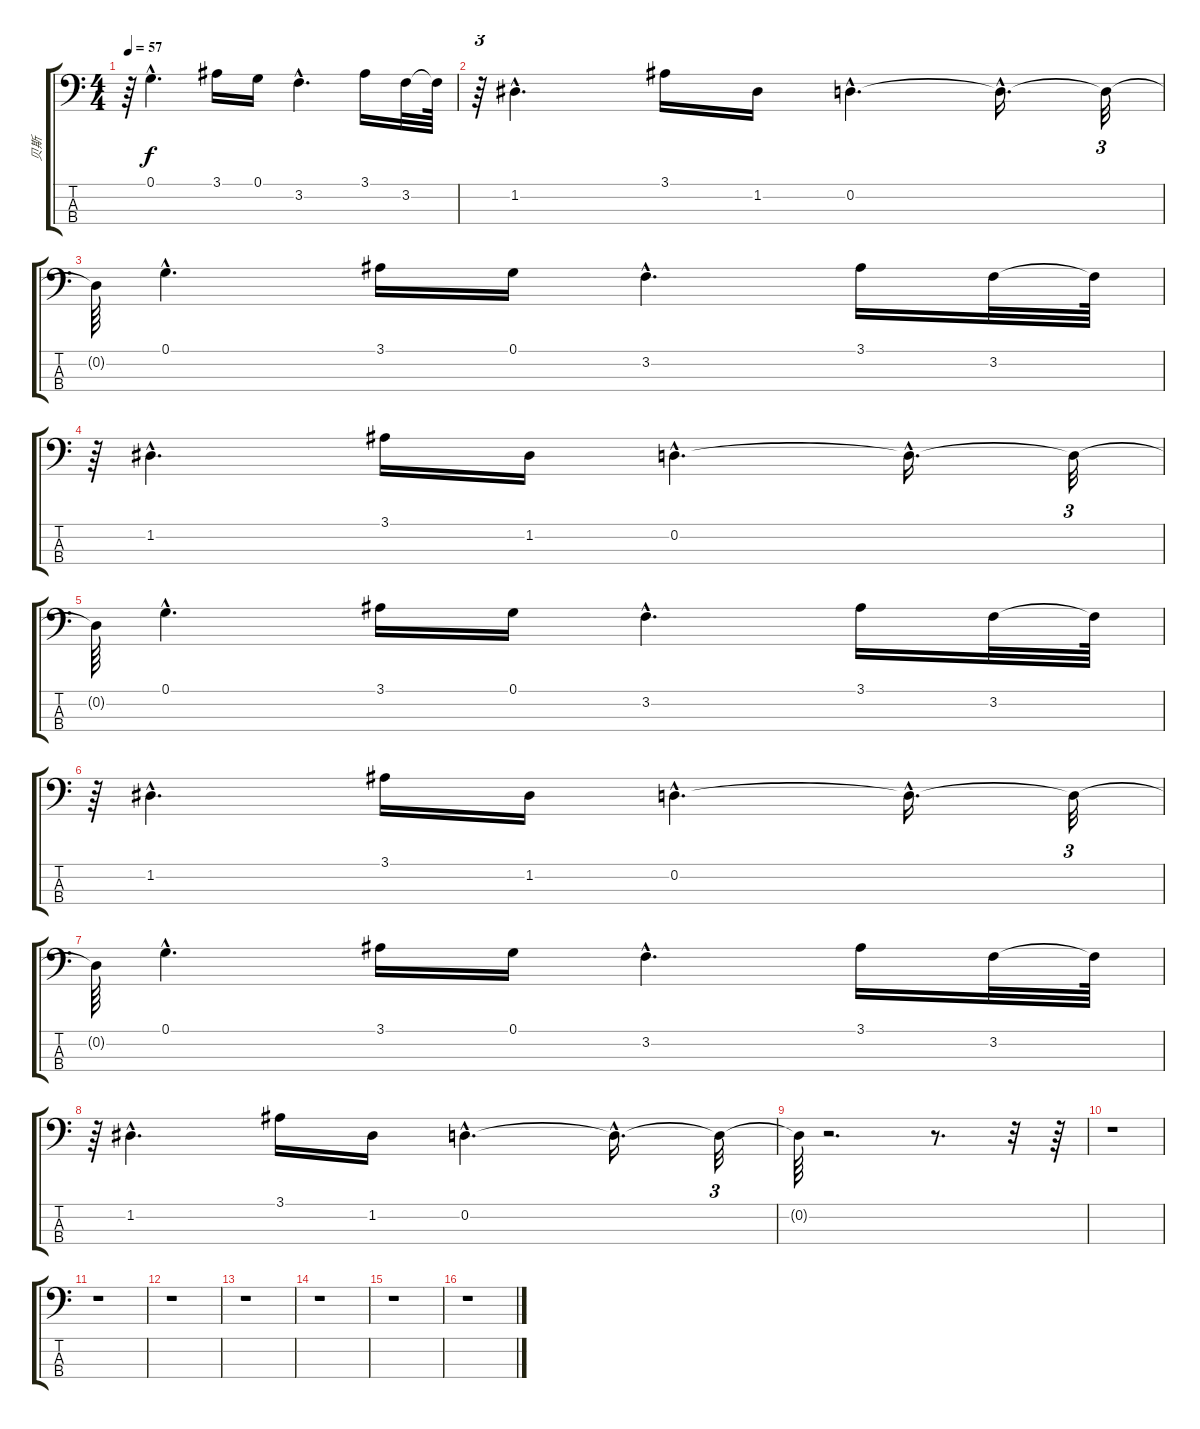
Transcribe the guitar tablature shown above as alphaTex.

\track ("贝斯" "贝斯") {instrument slapbass2}
\staff {score tabs}
\tuning (G2 D2 A1 E1) {hide}
\ts (4 4)
\tempo 57
\clef f4
\ks c
r.64{dy f} 0.1{hac}.4{d} 3.1.16 0.1.16 3.2{hac}.4{d} 3.1.16 3.2.32 3.2{t}.64 |
r.64{tu (3 2)} 1.2{hac}.4{d} 3.1.16 1.2.16 0.2{hac}.4{d} 0.2{hac t}.16{d} 0.2{t}.32{tu (3 2)} |
0.2{t}.64 0.1{hac}.4{d} 3.1.16 0.1.16 3.2{hac}.4{d} 3.1.16 3.2.32 3.2{t}.64 |
r.64{tu (3 2)} 1.2{hac}.4{d} 3.1.16 1.2.16 0.2{hac}.4{d} 0.2{hac t}.16{d} 0.2{t}.32{tu (3 2)} |
0.2{t}.64 0.1{hac}.4{d} 3.1.16 0.1.16 3.2{hac}.4{d} 3.1.16 3.2.32 3.2{t}.64 |
r.64{tu (3 2)} 1.2{hac}.4{d} 3.1.16 1.2.16 0.2{hac}.4{d} 0.2{hac t}.16{d} 0.2{t}.32{tu (3 2)} |
0.2{t}.64 0.1{hac}.4{d} 3.1.16 0.1.16 3.2{hac}.4{d} 3.1.16 3.2.32 3.2{t}.64 |
r.64{tu (3 2)} 1.2{hac}.4{d} 3.1.16 1.2.16 0.2{hac}.4{d} 0.2{hac t}.16{d} 0.2{t}.32{tu (3 2)} |
0.2{t}.64 r.2{d} r.8{d} r.32 r.64 |
r.1 |
r.1 |
r.1 |
r.1 |
r.1 |
r.1 |
r.1
